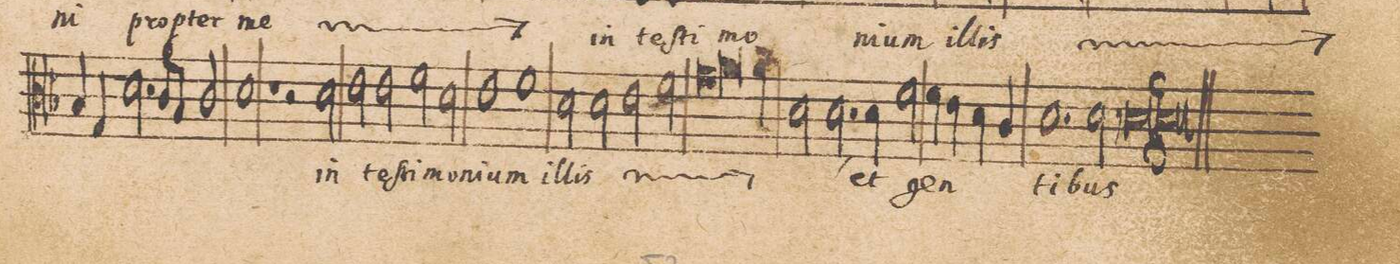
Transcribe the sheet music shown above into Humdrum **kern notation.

**kern	**text
*I"ALTVS.	*
*clefC3	*
*k[b-]	*
*met(C|)	*
*M2/1	*
4B-/	.
4G/	.
2.d\	.
8c/L	.
8B-/J	.
2c/	.
=49-	=49-
1d	-lis
*	*Xij
1r	.
=50-	=50-
2r	.
2d\	in
2e\	teſ-
2e\	-ti-
=51-	=51-
2f\	-mo-
2d\	-ni-
1e	-um
=52-	=52-
1f	il-
2d\	-lis
*	*ij
2d\	in
=53-	=53-
2e\	teſ-
2f\	-ti-
*lig	*
1g	-mo-
=54-	=54-
*col	*
2.a\	.
*Xlig	*
4a\	-nium
*Xcol	*
2d\	il-
2.d,<\	-lis
*	*Xij
=55-	=55-
4d\	et
2f\	gen-
4f\	.
4e\	.
4d\	.
4c/	.
=56-	=56-
1.d	.
2d\	-ti-
=57-	=57-
0dl;;	-bus
==	==
*-	*-
